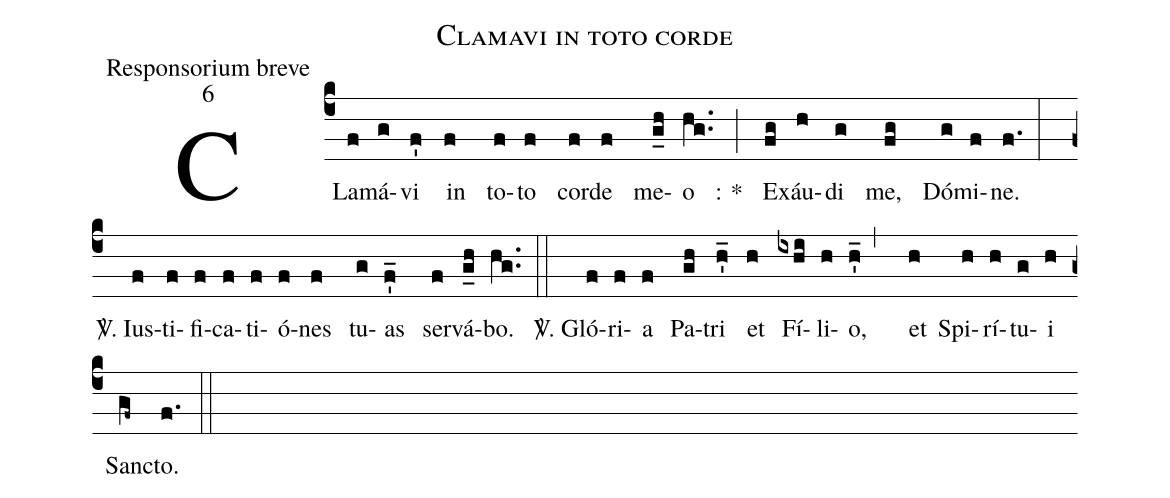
name:Clamavi in toto corde;
office-part:Responsorium breve;
mode:6;
%%
(c4)CLa(f)má(g)vi (f') in (f) to(f)to (f) co(f)rde (f) me(g_h)o (hg..) : * (;) Ex(fg)áu(h)di (g) me, (fg) Dó(g)mi(f)ne. (f.:)
<sp>V/</sp>. Ius(f)ti(f)fi(f)ca(f)ti(f)ó(f)nes (f) tu(g)as (f_') ser(f)vá(g_h)bo. (hg..::)
<sp>V/</sp>. Gló(f)ri(f)a (f) Pa(gh)tri(h_') et (h) Fí(ixhi)li(h)o, (h_',) et(h) Spi(h)rí(h)tu(g)i(h) San(gf~)cto.(f.::)
